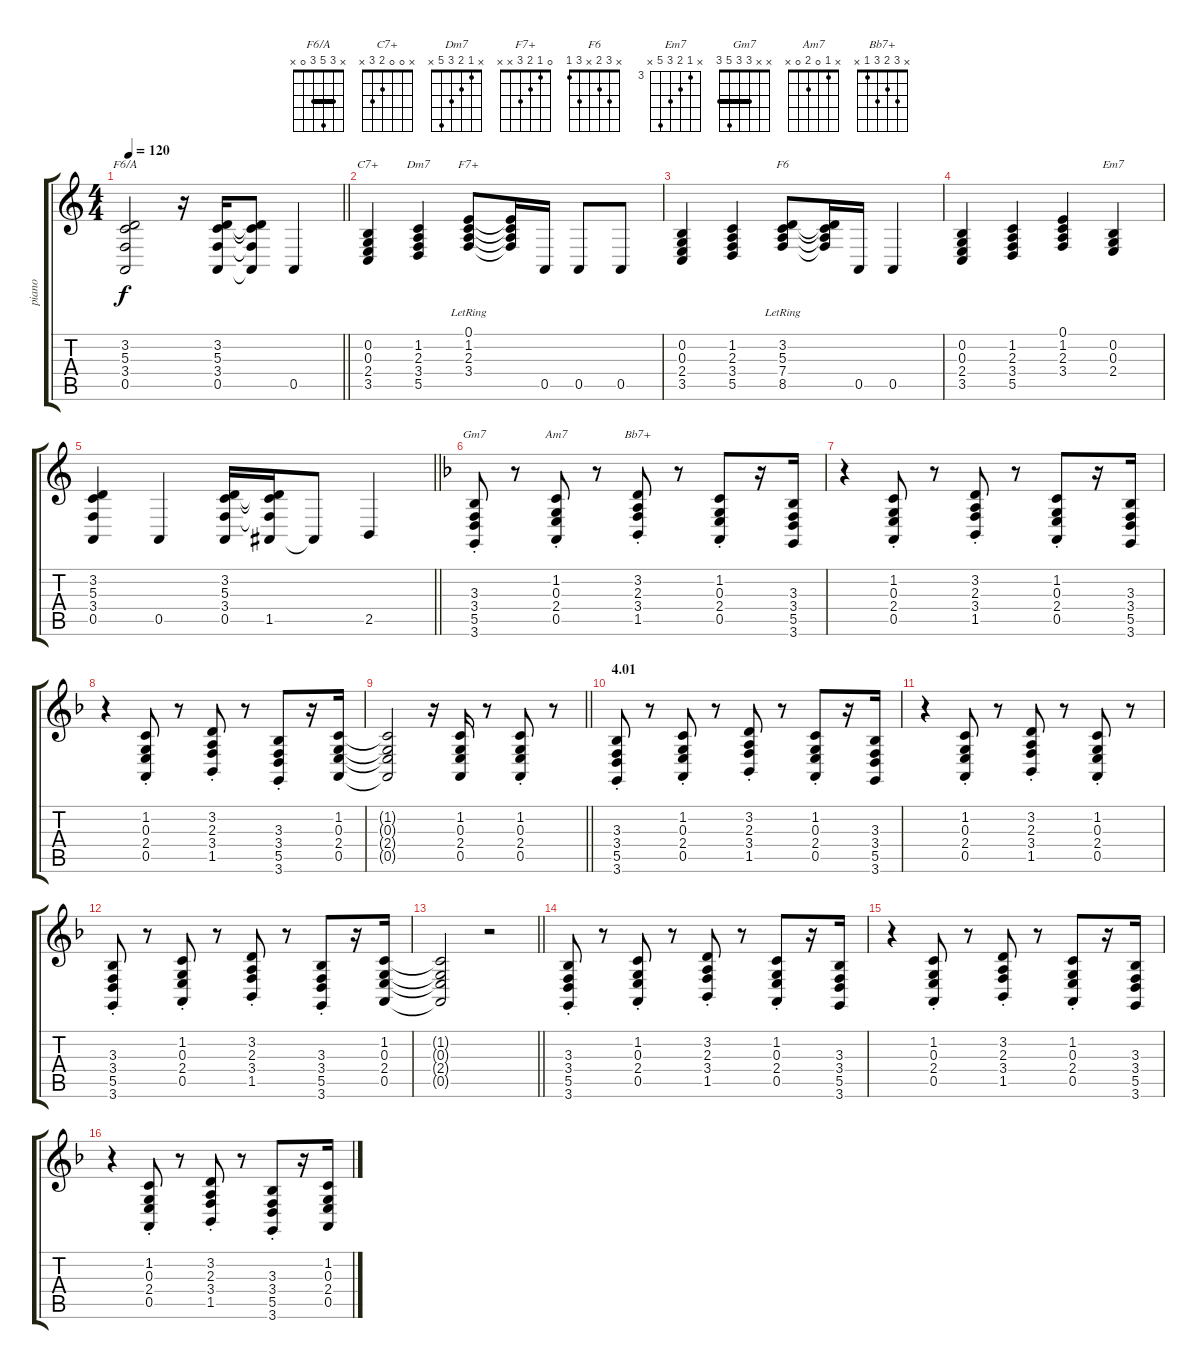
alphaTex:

\track ("piano" "piano") {instrument acousticgrandpiano}
\staff {score tabs}
\tuning (E4 B3 G3 D3 A2 E2) {hide}
\chord ("F6/A" x 3 5 3 0 x) {barre 3}
\chord ("C7+" x 0 0 2 3 x)
\chord ("Dm7" x 1 2 3 5 x)
\chord ("F7+" 0 1 2 3 x x)
\chord ("F6" x 3 2 x 3 1)
\chord ("Em7" x 3 4 5 7 x) {firstfret 3}
\chord ("Gm7" x x 3 3 5 3) {barre 3}
\chord ("Am7" x 1 0 2 0 x)
\chord ("Bb7+" x 3 2 3 1 x)
\ts (4 4)
\tempo 120
\clef g2
\barLineRight lightlight
\ks c
(3.2 5.3 3.4 0.5).2{ch "F6/A" dy f} r.16 (3.2 5.3 3.4 0.5).16 (3.2{t} 5.3{t} 3.4{t} 0.5{t}).8 0.5.4 |
(0.2 0.3 2.4 3.5).4{ch "C7+"} (1.2 2.3 3.4 5.5).4{ch "Dm7"} (0.1{lr} 1.2{lr} 2.3{lr} 3.4{lr}).8{ch "F7+"} (0.1{t} 1.2{t} 2.3{t} 3.4{t}).16 0.5.16 0.5.8 0.5.8 |
(0.2 0.3 2.4 3.5).4 (1.2 2.3 3.4 5.5).4 (3.2{lr} 5.3{lr} 7.4{lr} 8.5{lr}).8{ch "F6"} (3.2{t} 5.3{t} 7.4{t} 8.5{t}).16 0.5.16 0.5.4 |
(0.2 0.3 2.4 3.5).4 (1.2 2.3 3.4 5.5).4 (0.1 1.2 2.3 3.4).4 (0.2 0.3 2.4).4{ch "Em7"} |
\barLineRight lightlight
(3.2 5.3 3.4 0.5).4 0.5.4 (3.2 5.3 3.4 0.5).16 (3.2{t} 5.3{t} 3.4{t} 1.5).16 1.5{t}.8 2.5.4 |
\ks f
(3.3{st} 3.4{st} 5.5{st} 3.6{st}).8{ch "Gm7"} r.8 (1.2{st} 0.3{st} 2.4{st} 0.5{st}).8{ch "Am7"} r.8 (3.2{st} 2.3{st} 3.4{st} 1.5{st}).8{ch "Bb7+"} r.8 (1.2{st} 0.3{st} 2.4{st} 0.5{st}).8 r.16 (3.3 3.4 5.5 3.6).16 |
r.4 (1.2{st} 0.3{st} 2.4{st} 0.5{st}).8 r.8 (3.2{st} 2.3{st} 3.4{st} 1.5{st}).8 r.8 (1.2{st} 0.3{st} 2.4{st} 0.5{st}).8 r.16 (3.3 3.4 5.5 3.6).16 |
r.4 (1.2{st} 0.3{st} 2.4{st} 0.5{st}).8 r.8 (3.2{st} 2.3{st} 3.4{st} 1.5{st}).8 r.8 (3.3{st} 3.4{st} 5.5{st} 3.6{st}).8 r.16 (1.2 0.3 2.4 0.5).16 |
\barLineRight lightlight
(1.2{t} 0.3{t} 2.4{t} 0.5{t}).2 r.16 (1.2 0.3 2.4 0.5).16 r.8 (1.2{st} 0.3{st} 2.4{st} 0.5{st}).8 r.8 |
\section ("" "4.01")
(3.3{st} 3.4{st} 5.5{st} 3.6{st}).8 r.8 (1.2{st} 0.3{st} 2.4{st} 0.5{st}).8 r.8 (3.2{st} 2.3{st} 3.4{st} 1.5{st}).8 r.8 (1.2{st} 0.3{st} 2.4{st} 0.5{st}).8 r.16 (3.3 3.4 5.5 3.6).16 |
r.4 (1.2{st} 0.3{st} 2.4{st} 0.5{st}).8 r.8 (3.2{st} 2.3{st} 3.4{st} 1.5{st}).8 r.8 (1.2{st} 0.3{st} 2.4{st} 0.5{st}).8 r.8 |
(3.3{st} 3.4{st} 5.5{st} 3.6{st}).8 r.8 (1.2{st} 0.3{st} 2.4{st} 0.5{st}).8 r.8 (3.2{st} 2.3{st} 3.4{st} 1.5{st}).8 r.8 (3.3{st} 3.4{st} 5.5{st} 3.6{st}).8 r.16 (1.2 0.3 2.4 0.5).16 |
\barLineRight lightlight
(1.2{t} 0.3{t} 2.4{t} 0.5{t}).2 r.2 |
(3.3{st} 3.4{st} 5.5{st} 3.6{st}).8 r.8 (1.2{st} 0.3{st} 2.4{st} 0.5{st}).8 r.8 (3.2{st} 2.3{st} 3.4{st} 1.5{st}).8 r.8 (1.2{st} 0.3{st} 2.4{st} 0.5{st}).8 r.16 (3.3 3.4 5.5 3.6).16 |
r.4 (1.2{st} 0.3{st} 2.4{st} 0.5{st}).8 r.8 (3.2{st} 2.3{st} 3.4{st} 1.5{st}).8 r.8 (1.2{st} 0.3{st} 2.4{st} 0.5{st}).8 r.16 (3.3 3.4 5.5 3.6).16 |
r.4 (1.2{st} 0.3{st} 2.4{st} 0.5{st}).8 r.8 (3.2{st} 2.3{st} 3.4{st} 1.5{st}).8 r.8 (3.3{st} 3.4{st} 5.5{st} 3.6{st}).8 r.16 (1.2 0.3 2.4 0.5).16
